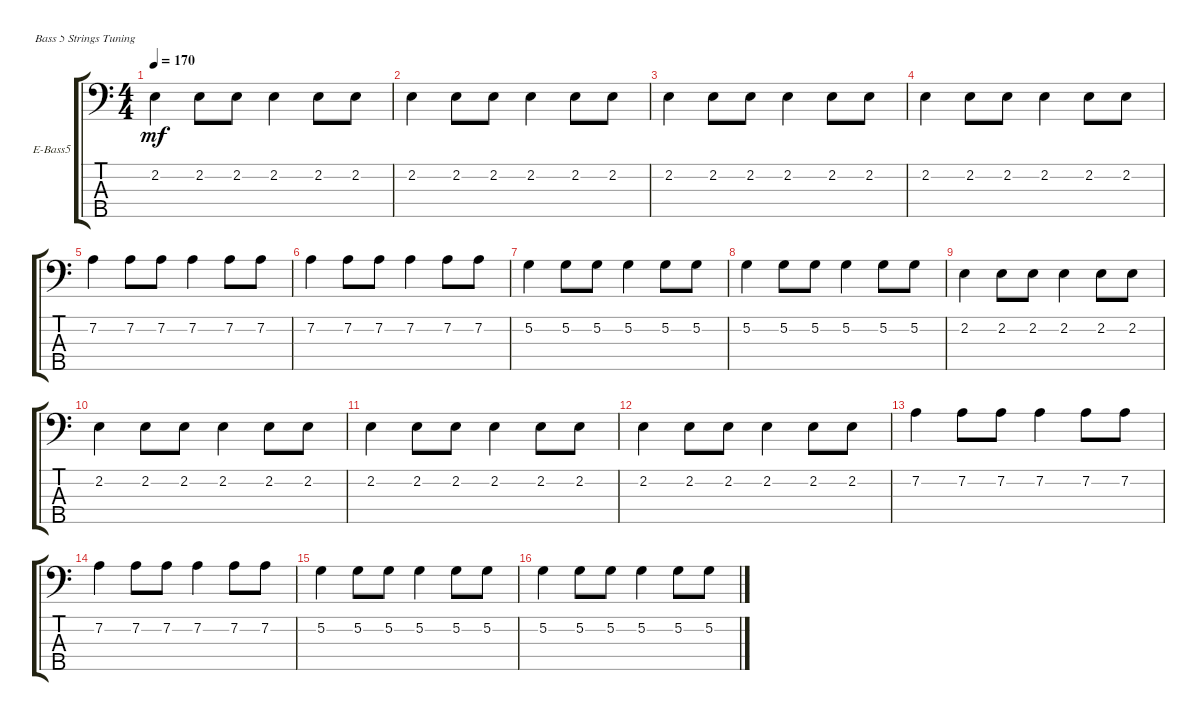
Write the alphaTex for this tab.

\defaultSystemsLayout 4
\bracketExtendMode groupsimilarinstruments
\firstSystemTrackNameOrientation horizontal
\otherSystemsTrackNameOrientation horizontal
\track ("Electric Bass" "E-Bass5") {instrument electricbassfinger}
\staff {score tabs}
\tuning (G2 D2 A1 E1 B0)
\ts (4 4)
\tempo 170
\clef f4
\ks c
2.2.4{dy mf} 2.2.8 2.2.8 2.2.4 2.2.8 2.2.8 |
2.2.4 2.2.8 2.2.8 2.2.4 2.2.8 2.2.8 |
2.2.4 2.2.8 2.2.8 2.2.4 2.2.8 2.2.8 |
2.2.4 2.2.8 2.2.8 2.2.4 2.2.8 2.2.8 |
7.2.4 7.2.8 7.2.8 7.2.4 7.2.8 7.2.8 |
7.2.4 7.2.8 7.2.8 7.2.4 7.2.8 7.2.8 |
5.2.4 5.2.8 5.2.8 5.2.4 5.2.8 5.2.8 |
5.2.4 5.2.8 5.2.8 5.2.4 5.2.8 5.2.8 |
2.2.4 2.2.8 2.2.8 2.2.4 2.2.8 2.2.8 |
2.2.4 2.2.8 2.2.8 2.2.4 2.2.8 2.2.8 |
2.2.4 2.2.8 2.2.8 2.2.4 2.2.8 2.2.8 |
2.2.4 2.2.8 2.2.8 2.2.4 2.2.8 2.2.8 |
7.2.4 7.2.8 7.2.8 7.2.4 7.2.8 7.2.8 |
7.2.4 7.2.8 7.2.8 7.2.4 7.2.8 7.2.8 |
5.2.4 5.2.8 5.2.8 5.2.4 5.2.8 5.2.8 |
5.2.4 5.2.8 5.2.8 5.2.4 5.2.8 5.2.8
